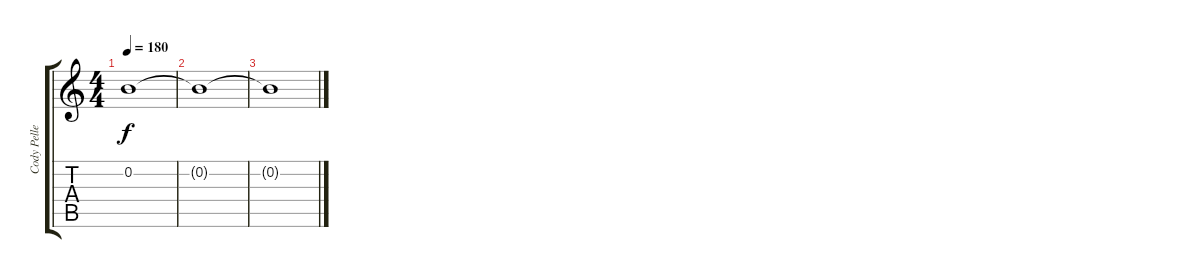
\track ("Cody Pellerin" "Cody Pelle") {instrument overdrivenguitar}
\staff {score tabs}
\tuning (E4 B3 G3 D3 A2 E2) {hide}
\ts (4 4)
\tempo 180
\clef g2
\ks c
0.2{t}.1{dy f} |
0.2{t}.1 |
0.2{t}.1
